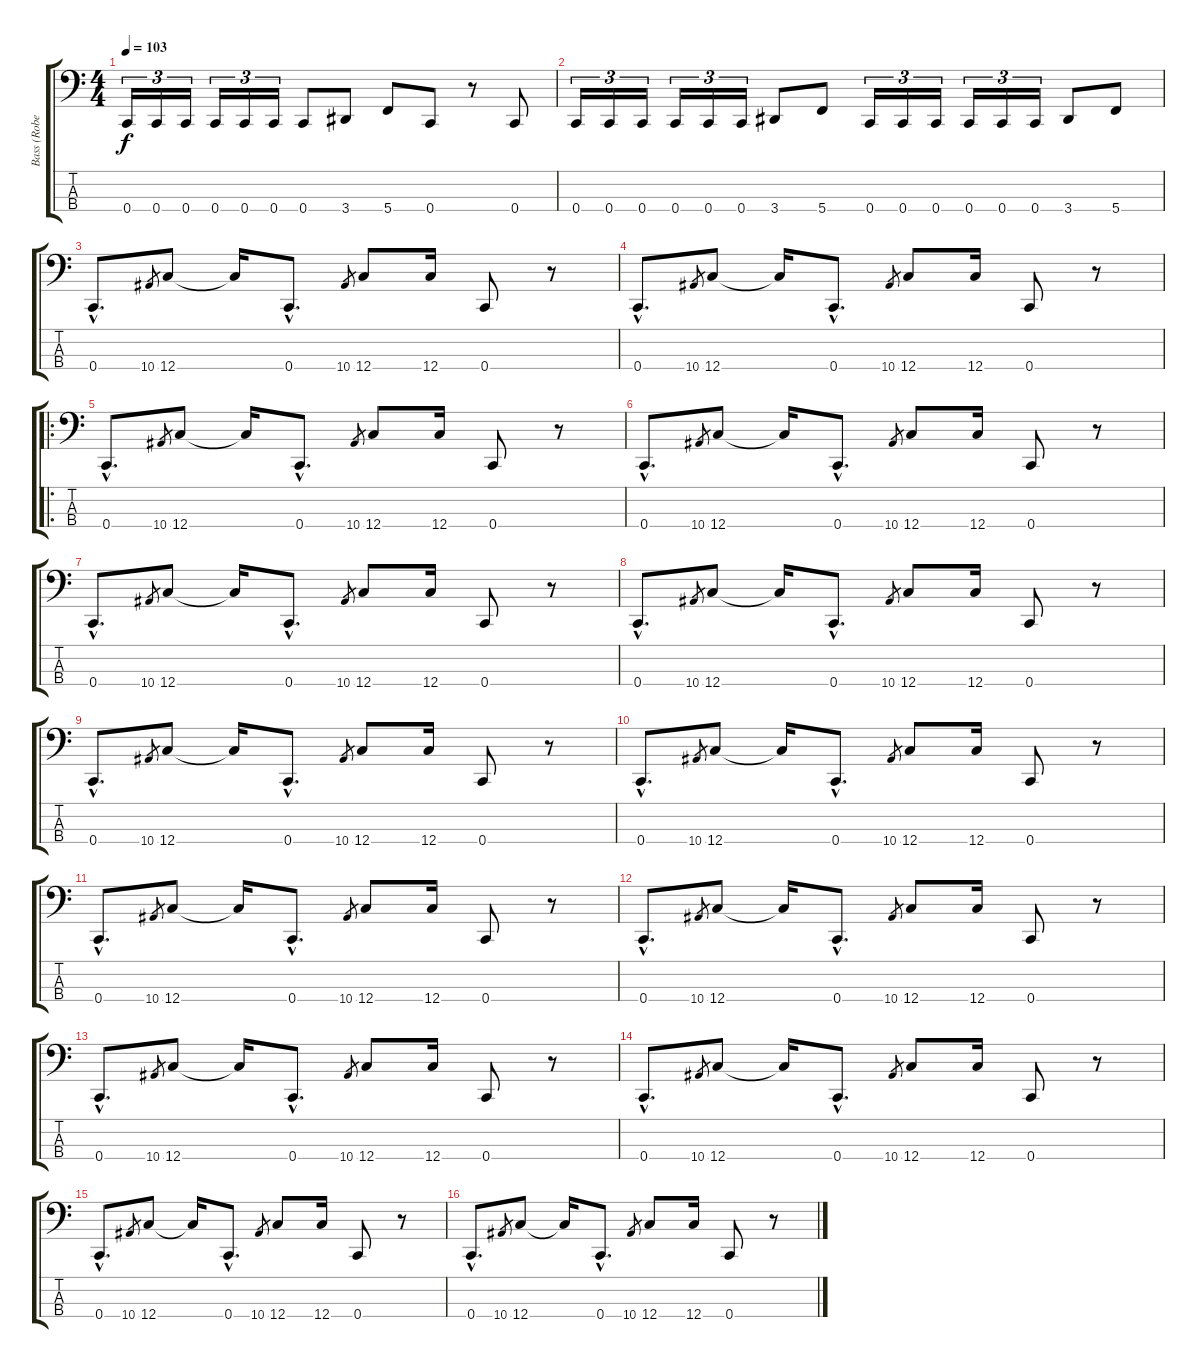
\track ("Bass (Robert)" "Bass (Robe") {instrument electricbassfinger}
\staff {score tabs}
\tuning (F2 C2 G1 C1) {hide}
\ts (4 4)
\tempo 103
\clef f4
\ks c
0.4.16{tu (3 2) dy f} 0.4.16{tu (3 2)} 0.4.16{tu (3 2)} 0.4.16{tu (3 2)} 0.4.16{tu (3 2)} 0.4.16{tu (3 2)} 0.4.8 3.4.8 5.4.8 0.4.8 r.8 0.4.8 |
0.4.16{tu (3 2)} 0.4.16{tu (3 2)} 0.4.16{tu (3 2)} 0.4.16{tu (3 2)} 0.4.16{tu (3 2)} 0.4.16{tu (3 2)} 3.4.8 5.4.8 0.4.16{tu (3 2)} 0.4.16{tu (3 2)} 0.4.16{tu (3 2)} 0.4.16{tu (3 2)} 0.4.16{tu (3 2)} 0.4.16{tu (3 2)} 3.4.8 5.4.8 |
0.4{hac}.8{d} 10.4.8{gr} 12.4.8 12.4{t}.16 0.4{hac}.8{d} 10.4.8{gr} 12.4.8 12.4.16 0.4.8 r.8 |
0.4{hac}.8{d} 10.4.8{gr} 12.4.8 12.4{t}.16 0.4{hac}.8{d} 10.4.8{gr} 12.4.8 12.4.16 0.4.8 r.8 |
\ro
0.4{hac}.8{d} 10.4.8{gr} 12.4.8 12.4{t}.16 0.4{hac}.8{d} 10.4.8{gr} 12.4.8 12.4.16 0.4.8 r.8 |
0.4{hac}.8{d} 10.4.8{gr} 12.4.8 12.4{t}.16 0.4{hac}.8{d} 10.4.8{gr} 12.4.8 12.4.16 0.4.8 r.8 |
0.4{hac}.8{d} 10.4.8{gr} 12.4.8 12.4{t}.16 0.4{hac}.8{d} 10.4.8{gr} 12.4.8 12.4.16 0.4.8 r.8 |
0.4{hac}.8{d} 10.4.8{gr} 12.4.8 12.4{t}.16 0.4{hac}.8{d} 10.4.8{gr} 12.4.8 12.4.16 0.4.8 r.8 |
0.4{hac}.8{d} 10.4.8{gr} 12.4.8 12.4{t}.16 0.4{hac}.8{d} 10.4.8{gr} 12.4.8 12.4.16 0.4.8 r.8 |
0.4{hac}.8{d} 10.4.8{gr} 12.4.8 12.4{t}.16 0.4{hac}.8{d} 10.4.8{gr} 12.4.8 12.4.16 0.4.8 r.8 |
0.4{hac}.8{d} 10.4.8{gr} 12.4.8 12.4{t}.16 0.4{hac}.8{d} 10.4.8{gr} 12.4.8 12.4.16 0.4.8 r.8 |
0.4{hac}.8{d} 10.4.8{gr} 12.4.8 12.4{t}.16 0.4{hac}.8{d} 10.4.8{gr} 12.4.8 12.4.16 0.4.8 r.8 |
0.4{hac}.8{d} 10.4.8{gr} 12.4.8 12.4{t}.16 0.4{hac}.8{d} 10.4.8{gr} 12.4.8 12.4.16 0.4.8 r.8 |
0.4{hac}.8{d} 10.4.8{gr} 12.4.8 12.4{t}.16 0.4{hac}.8{d} 10.4.8{gr} 12.4.8 12.4.16 0.4.8 r.8 |
0.4{hac}.8{d} 10.4.8{gr} 12.4.8 12.4{t}.16 0.4{hac}.8{d} 10.4.8{gr} 12.4.8 12.4.16 0.4.8 r.8 |
0.4{hac}.8{d} 10.4.8{gr} 12.4.8 12.4{t}.16 0.4{hac}.8{d} 10.4.8{gr} 12.4.8 12.4.16 0.4.8 r.8
